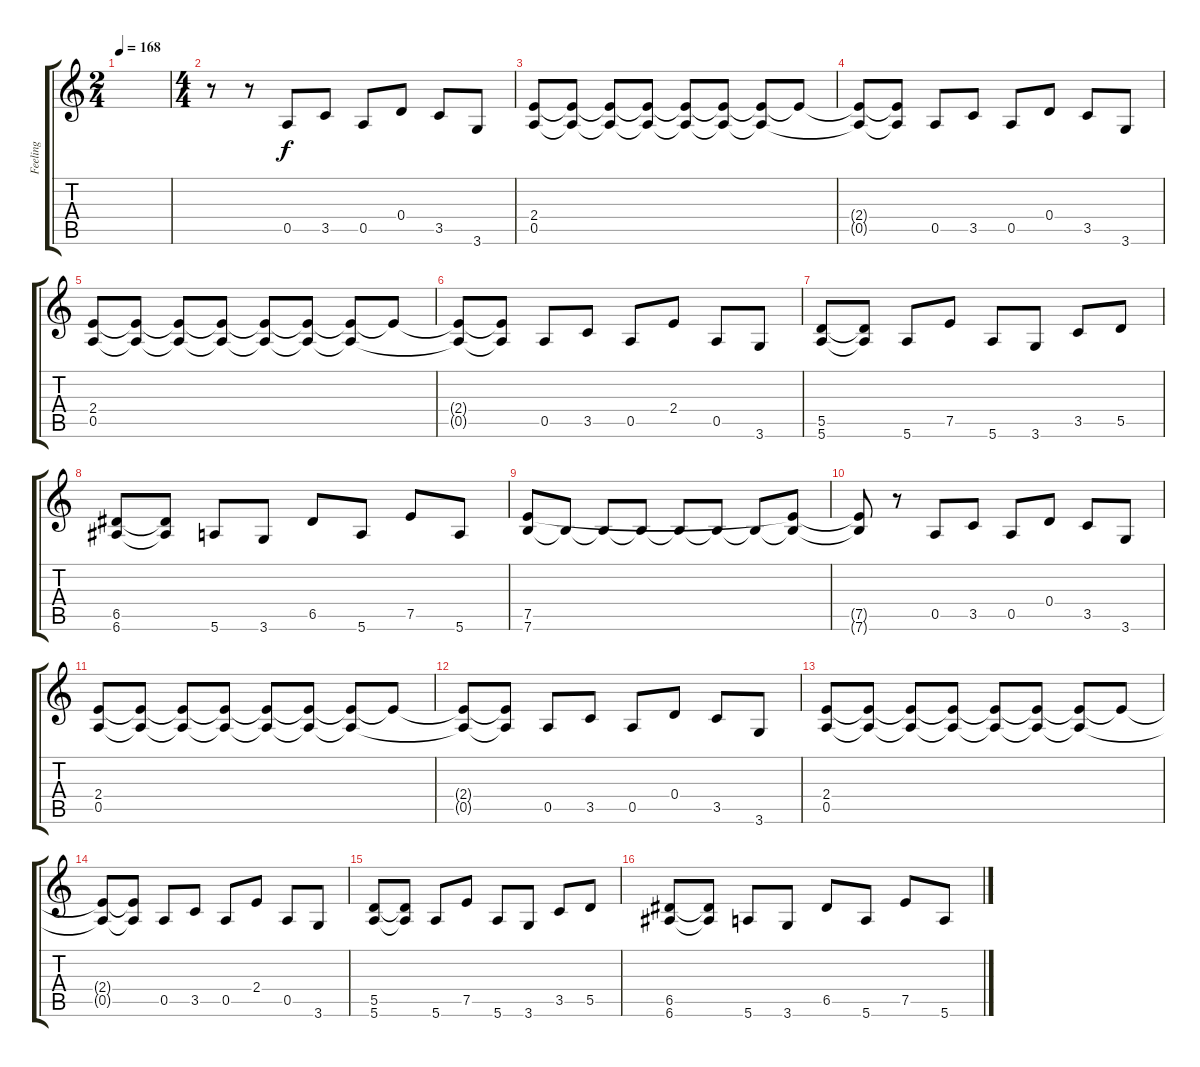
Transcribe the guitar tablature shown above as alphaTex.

\track ("Feeling" "Feeling") {instrument distortionguitar}
\staff {score tabs}
\tuning (E4 B3 G3 D3 A2 E2) {hide}
\ts (2 4)
\tempo 168
\clef g2
\ks c
|
\ts (4 4)
r.8 r.8 0.5.8 3.5.8 0.5.8 0.4.8 3.5.8 3.6.8 |
(2.4 0.5).8 (2.4{t} 0.5{t}).8 (2.4{t} 0.5{t}).8 (2.4{t} 0.5{t}).8 (2.4{t} 0.5{t}).8 (2.4{t} 0.5{t}).8 (2.4{t} 0.5{t}).8 2.4{t}.8 |
(2.4{t} 0.5{t}).8 (2.4{t} 0.5{t}).8 0.5.8 3.5.8 0.5.8 0.4.8 3.5.8 3.6.8 |
(2.4 0.5).8 (2.4{t} 0.5{t}).8 (2.4{t} 0.5{t}).8 (2.4{t} 0.5{t}).8 (2.4{t} 0.5{t}).8 (2.4{t} 0.5{t}).8 (2.4{t} 0.5{t}).8 2.4{t}.8 |
(2.4{t} 0.5{t}).8 (2.4{t} 0.5{t}).8 0.5.8 3.5.8 0.5.8 2.4.8 0.5.8 3.6.8 |
(5.5 5.6).8 (5.5{t} 5.6{t}).8 5.6.8 7.5.8 5.6.8 3.6.8 3.5.8 5.5.8 |
(6.5 6.6).8 (6.5{t} 6.6{t}).8 5.6.8 3.6.8 6.5.8 5.6.8 7.5.8 5.6.8 |
(7.5 7.6).8 7.6{t}.8 7.6{t}.8 7.6{t}.8 7.6{t}.8 7.6{t}.8 7.6{t}.8 (7.5{t} 7.6{t}).8 |
(7.5{t} 7.6{t}).8 r.8 0.5.8 3.5.8 0.5.8 0.4.8 3.5.8 3.6.8 |
(2.4 0.5).8 (2.4{t} 0.5{t}).8 (2.4{t} 0.5{t}).8 (2.4{t} 0.5{t}).8 (2.4{t} 0.5{t}).8 (2.4{t} 0.5{t}).8 (2.4{t} 0.5{t}).8 2.4{t}.8 |
(2.4{t} 0.5{t}).8 (2.4{t} 0.5{t}).8 0.5.8 3.5.8 0.5.8 0.4.8 3.5.8 3.6.8 |
(2.4 0.5).8 (2.4{t} 0.5{t}).8 (2.4{t} 0.5{t}).8 (2.4{t} 0.5{t}).8 (2.4{t} 0.5{t}).8 (2.4{t} 0.5{t}).8 (2.4{t} 0.5{t}).8 2.4{t}.8 |
(2.4{t} 0.5{t}).8 (2.4{t} 0.5{t}).8 0.5.8 3.5.8 0.5.8 2.4.8 0.5.8 3.6.8 |
(5.5 5.6).8 (5.5{t} 5.6{t}).8 5.6.8 7.5.8 5.6.8 3.6.8 3.5.8 5.5.8 |
(6.5 6.6).8 (6.5{t} 6.6{t}).8 5.6.8 3.6.8 6.5.8 5.6.8 7.5.8 5.6.8
